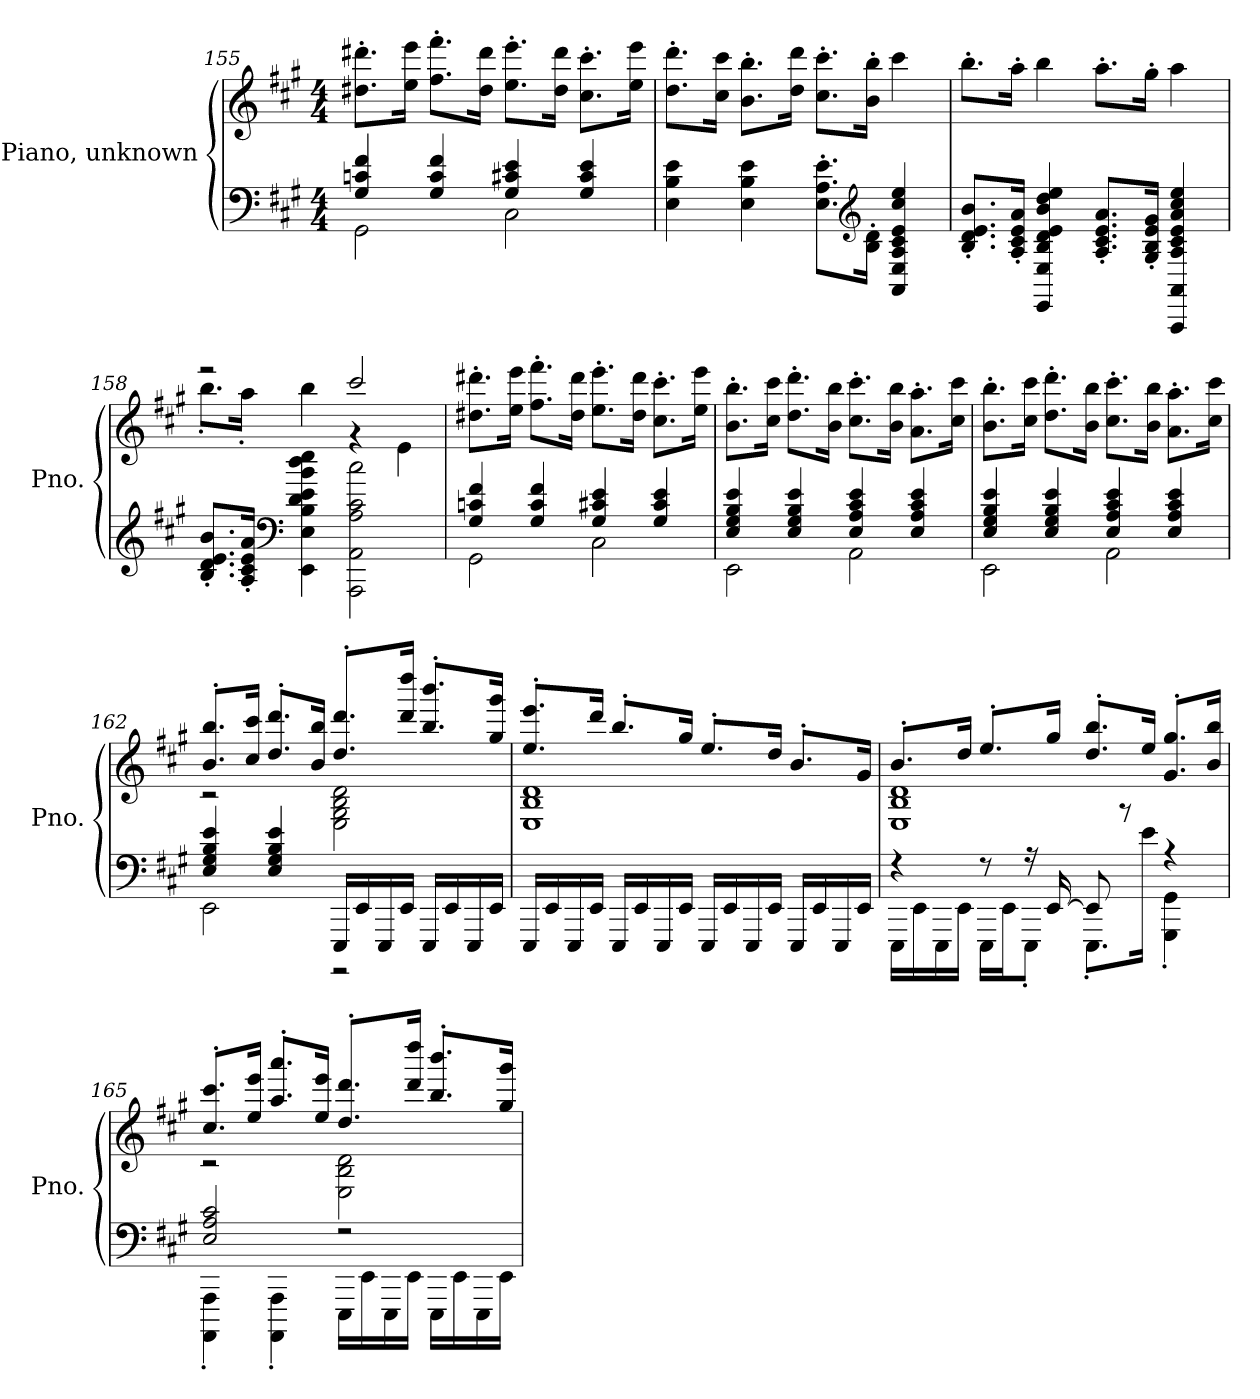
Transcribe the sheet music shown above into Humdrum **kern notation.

**kern	**kern
*part1	*part1
*staff2	*staff1
*I"Piano, unknown	*
*I'Pno.	*
*clefF4	*clefG2
*k[f#c#g#]	*k[f#c#g#]
*M4/4	*M4/4
=155	=155
*^	*
4G#/ 4cn/ 4f#/	2GG#\	8.dd#X\' 8.ddd#X\'L
.	.	16ee\ 16eee\Jk
4G#/ 4c/ 4f#/	.	8.ff#\' 8.fff#\'L
.	.	16dd#\ 16ddd#\Jk
4G#/ 4c#X/ 4e/	2C#\	8.ee\' 8.eee\'L
.	.	16dd#\ 16ddd#\Jk
4G#/ 4c#/ 4e/	.	8.cc#\' 8.ccc#\'L
.	.	16ee\ 16eee\Jk
*v	*v	*
=156	=156
4E\ 4B\ 4e\	8.dd\' 8.ddd\'L
.	16cc#\ 16ccc#\Jk
4E\ 4B\ 4e\	8.b\' 8.bb\'L
.	16dd\ 16ddd\Jk
8.E\' 8.A\' 8.e\'L	8.cc#\' 8.ccc#\'L
*clefG2	*
16B\' 16d\'Jk	16b\' 16bb\'Jk
4AA/ 4E/ 4A/ 4c#/ 4e/ 4cc#/ 4ee/	4ccc#\
!!LO:LB:g=z
=157	=157
8.B/' 8.d/' 8.e/' 8.b/'L	8.bb'\L
16A/' 16c#/' 16e/' 16a/'Jk	16aa'\Jk
4EE/ 4E/ 4B/ 4d/ 4e/ 4b/ 4dd/ 4ee/	4bb\
8.A/' 8.c#/' 8.e/' 8.a/'L	8.aa'\L
16G#/' 16B/' 16e/' 16g#/'Jk	16gg#'\Jk
4AAA/ 4AA/ 4A/ 4c#/ 4e/ 4a/ 4cc#/ 4ee/	4aa\
=158	=158
*	*^
8.B/' 8.d/' 8.e/' 8.b/'L	2r	8.bb'\L
16A/' 16c#/' 16e/' 16a/'Jk	.	16aa'\Jk
*clefF4	*	*
4EE\ 4E\ 4B\ 4d\ 4e\ 4b\ 4dd\ 4ee\	.	4bb\
2AAA\ 2AA\ 2A\ 2c#\ 2cc#\	2ccc#/	4r
.	.	4e\
*	*v	*v
=159	=159
*^	*
4G#/ 4cn/ 4f#/	2GG#\	8.dd#X\' 8.ddd#X\'L
.	.	16ee\ 16eee\Jk
4G#/ 4c/ 4f#/	.	8.ff#\' 8.fff#\'L
.	.	16dd#\ 16ddd#\Jk
4G#/ 4c#X/ 4e/	2C#\	8.ee\' 8.eee\'L
.	.	16dd#\ 16ddd#\Jk
4G#/ 4c#/ 4e/	.	8.cc#\' 8.ccc#\'L
.	.	16ee\ 16eee\Jk
!!LO:LB:g=z
=160	=160	=160
4E/ 4G#/ 4B/ 4e/	2EE\	8.b\' 8.bb\'L
.	.	16cc#\ 16ccc#\Jk
4E/ 4G#/ 4B/ 4e/	.	8.dd\' 8.ddd\'L
.	.	16b\ 16bb\Jk
4E/ 4A/ 4c#/ 4e/	2AA\	8.cc#\' 8.ccc#\'L
.	.	16b\ 16bb\Jk
4E/ 4A/ 4c#/ 4e/	.	8.a\' 8.aa\'L
.	.	16cc#\ 16ccc#\Jk
=161	=161	=161
4E/ 4G#/ 4B/ 4e/	2EE\	8.b\' 8.bb\'L
.	.	16cc#\ 16ccc#\Jk
4E/ 4G#/ 4B/ 4e/	.	8.dd\' 8.ddd\'L
.	.	16b\ 16bb\Jk
4E/ 4A/ 4c#/ 4e/	2AA\	8.cc#\' 8.ccc#\'L
.	.	16b\ 16bb\Jk
4E/ 4A/ 4c#/ 4e/	.	8.a\' 8.aa\'L
.	.	16cc#\ 16ccc#\Jk
=162	=162	=162
*	*	*^
4E/ 4G#/ 4B/ 4e/	2EE\	8.b/' 8.bb/'L	2r
.	.	16cc#/ 16ccc#/Jk	.
4E/ 4G#/ 4B/ 4e/	.	8.dd/' 8.ddd/'L	.
.	.	16b/ 16bb/Jk	.
16EEE/LL	2r	8.dd/' 8.ddd/'L	2E\ 2G#\ 2B\ 2d\
16EE/	.	.	.
16EEE/	.	.	.
16EE/JJ	.	16ddd/ 16dddd/Jk	.
16EEE/LL	.	8.bb/' 8.bbb/'L	.
16EE/	.	.	.
16EEE/	.	.	.
16EE/JJ	.	16gg#/ 16ggg#/Jk	.
*v	*v	*	*
!!LO:PB:g=z	!!
=163	=163	=163
16EEE/LL	8.ee/' 8.eee/'L	1E 1B 1d
16EE/	.	.
16EEE/	.	.
16EE/JJ	16ddd/Jk	.
16EEE/LL	8.bb'/L	.
16EE/	.	.
16EEE/	.	.
16EE/JJ	16gg#/Jk	.
16EEE/LL	8.ee'/L	.
16EE/	.	.
16EEE/	.	.
16EE/JJ	16dd/Jk	.
16EEE/LL	8.b'/L	.
16EE/	.	.
16EEE/	.	.
16EE/JJ	16g#/Jk	.
=164	=164	=164
*^	*	*
4r	16EEE\LL	8.b'/L	1E 1B 1d
.	16EE\	.	.
.	16EEE\	.	.
.	16EE\JJ	16dd/Jk	.
8r	16EEE\LL	8.ee'/L	.
.	16EE\J	.	.
16r	8EEE'\J	.	.
[16EE/	.	16gg#/Jk	.
8EE/]	8.EEE'\L	8.dd/' 8.bb/'L	.
8r	.	.	.
.	16e\Jk	16ee/Jk	.
4r	4GGG#\' 4GG#\'	8.g#/' 8.gg#/'L	.
.	.	16b/ 16bb/Jk	.
!!LO:LB:g=z	!!
=165	=165	=165	=165
2E/ 2A/ 2c#/	4AAAA\' 4AAA\'	8.cc#/' 8.ccc#/'L	2r
.	.	16ee/ 16eee/Jk	.
.	4AAAA\' 4AAA\'	8.aa/' 8.aaa/'L	.
.	.	16ee/ 16eee/Jk	.
2r	16EEE\LL	8.dd/' 8.ddd/'L	2E\ 2B\ 2d\
.	16EE\	.	.
.	16EEE\	.	.
.	16EE\JJ	16ddd/ 16dddd/Jk	.
.	16EEE\LL	8.bb/' 8.bbb/'L	.
.	16EE\	.	.
.	16EEE\	.	.
.	16EE\JJ	16gg#/ 16ggg#/Jk	.
*v	*v	*	*
*	*v	*v
=	=
*-	*-
